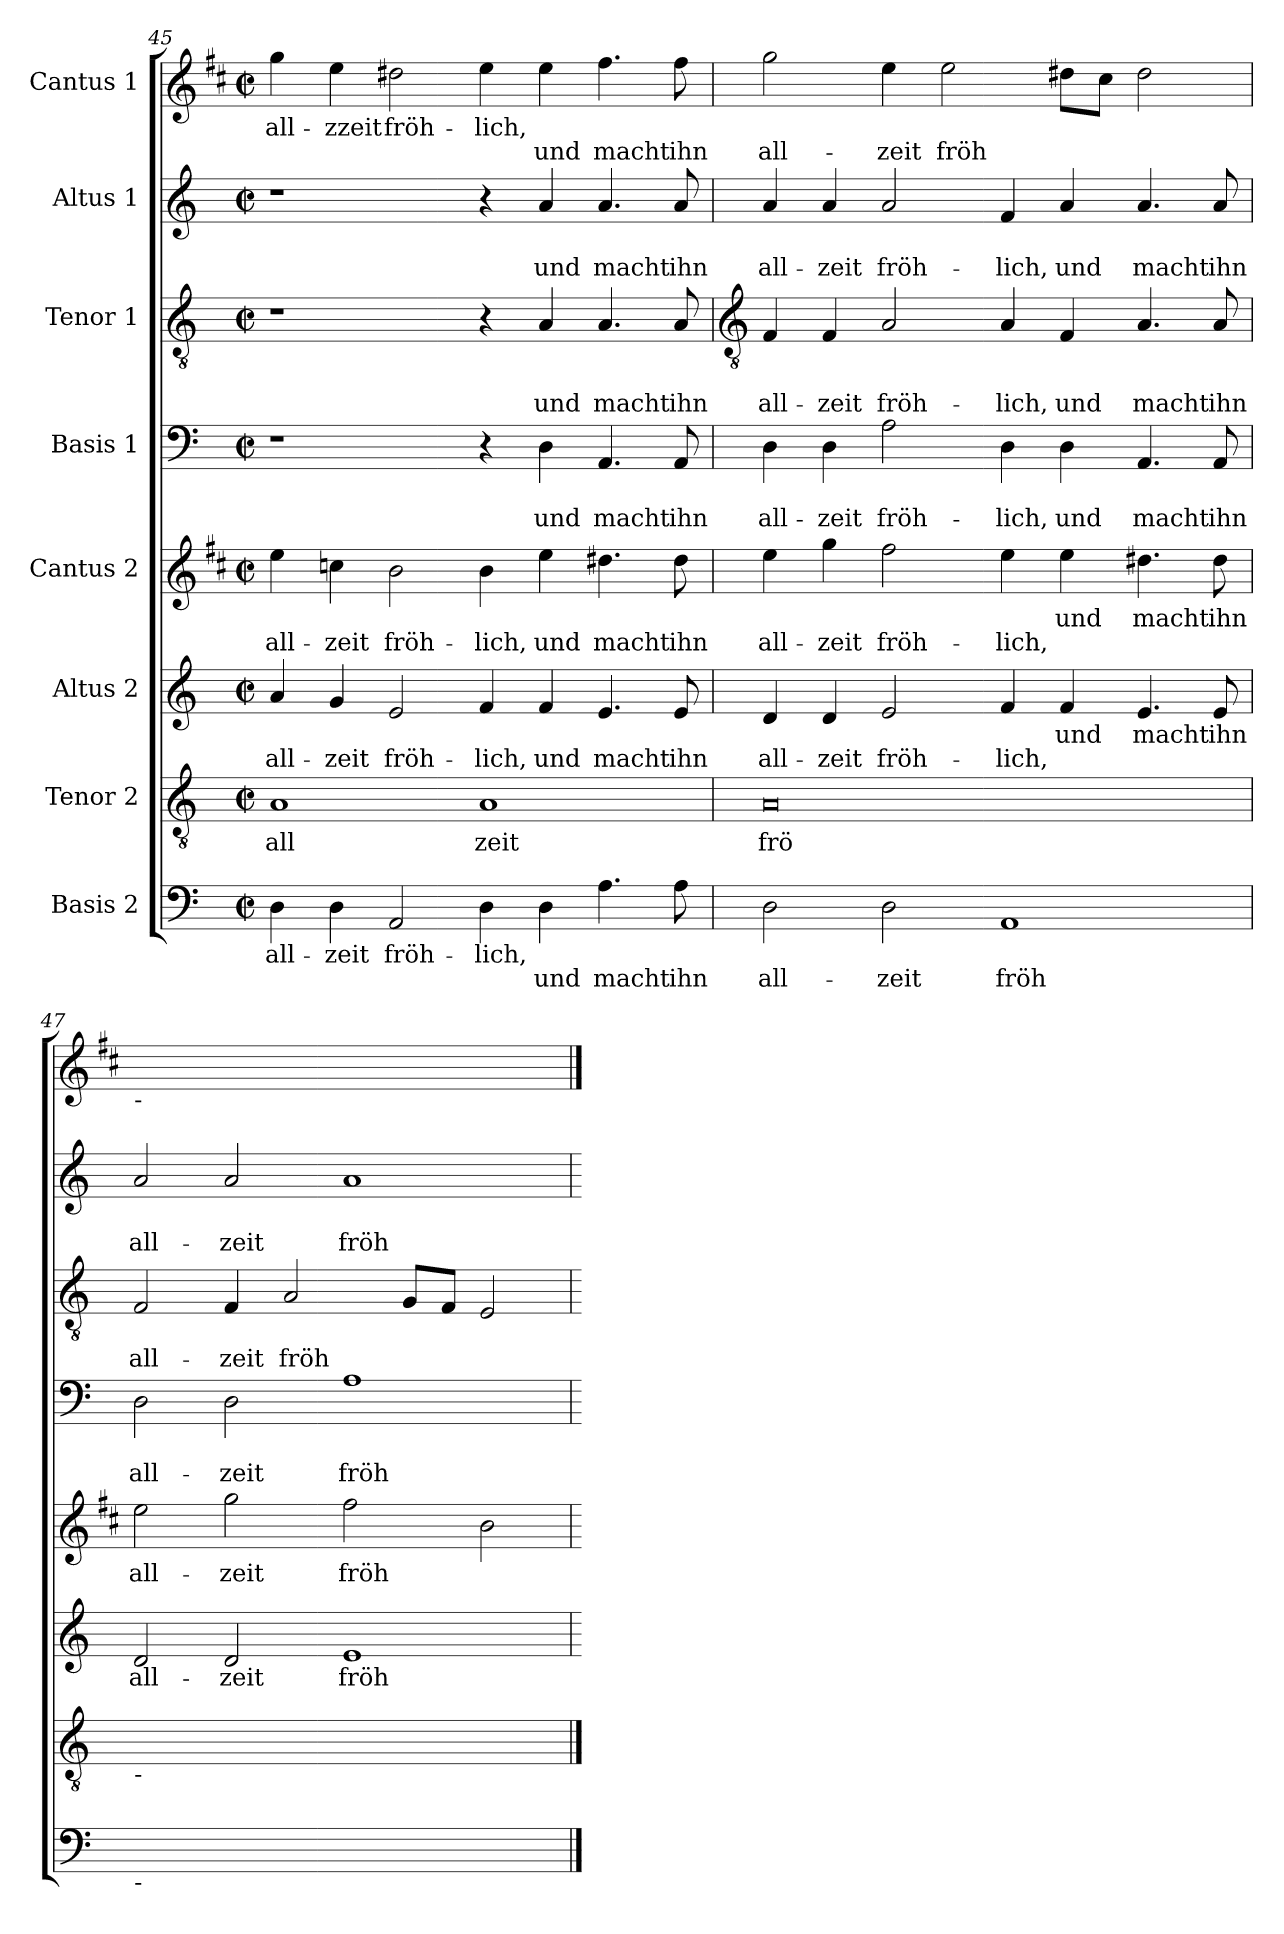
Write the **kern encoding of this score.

**kern	**text	**text	**kern	**text	**kern	**text	**text	**kern	**text	**text	**kern	**text	**text	**kern	**text	**text	**kern	**text	**text	**kern	**text	**text
*part8	*part8	*part8	*part7	*part7	*part6	*part6	*part6	*part5	*part5	*part5	*part4	*part4	*part4	*part3	*part3	*part3	*part2	*part2	*part2	*part1	*part1	*part1
*staff8	*staff8	*staff8	*staff7	*staff7	*staff6	*staff6	*staff6	*staff5	*staff5	*staff5	*staff4	*staff4	*staff4	*staff3	*staff3	*staff3	*staff2	*staff2	*staff2	*staff1	*staff1	*staff1
*I"Basis 2	*	*	*I"Tenor 2	*	*I"Altus 2	*	*	*I"Cantus 2	*	*	*I"Basis 1	*	*	*I"Tenor 1	*	*	*I"Altus 1	*	*	*I"Cantus 1	*	*
!!LO:LB:g=z
*clefF4	*	*	*clefGv2	*	*clefG2	*	*	*clefG2	*	*	*clefF4	*	*	*clefGv2	*	*	*clefG2	*	*	*clefG2	*	*
*	*	*	*	*	*	*	*	*ITrd1c2	*	*	*	*	*	*	*	*	*	*	*	*ITrd1c2	*	*
*k[]	*	*	*k[]	*	*k[]	*	*	*k[]	*	*	*k[]	*	*	*k[]	*	*	*k[]	*	*	*k[]	*	*
*C:	*	*	*C:	*	*C:	*	*	*C:	*	*	*C:	*	*	*C:	*	*	*C:	*	*	*C:	*	*
*M4/2	*	*	*M4/2	*	*M4/2	*	*	*M4/2	*	*	*M4/2	*	*	*M4/2	*	*	*M4/2	*	*	*M4/2	*	*
*met(c|)	*	*	*met(c|)	*	*met(c|)	*	*	*met(c|)	*	*	*met(c|)	*	*	*met(c|)	*	*	*met(c|)	*	*	*met(c|)	*	*
=45	=45	=45	=45	=45	=45	=45	=45	=45	=45	=45	=45	=45	=45	=45	=45	=45	=45	=45	=45	=45	=45	=45
!	!LO:LY:b	!	!	!LO:LY:b	!	!	!LO:LY:b	!	!	!LO:LY:b	!	!	!	!	!	!	!	!	!	!	!LO:LY:b	!
4D	all-	.	1A	all	4a	.	all-	4dd	.	all-	1r	.	.	1r	.	.	1r	.	.	4ff	all-	.
!	!LO:LY:b	!	!	!	!	!	!LO:LY:b	!	!	!LO:LY:b	!	!	!	!	!	!	!	!	!	!	!LO:LY:b	!
4D	-zeit	.	.	.	4g	.	-zeit	4b-X	.	-zeit	.	.	.	.	.	.	.	.	.	4dd	-zzeit	.
!	!LO:LY:b	!	!	!	!	!	!LO:LY:b	!	!	!LO:LY:b	!	!	!	!	!	!	!	!	!	!	!LO:LY:b	!
2AA	fröh-	.	.	.	2e	.	fröh-	2a	.	fröh-	.	.	.	.	.	.	.	.	.	2cc#X	fröh-	.
!	!LO:LY:b	!	!	!LO:LY:b	!	!	!LO:LY:b	!	!	!LO:LY:b	!	!	!	!	!	!	!	!	!	!	!LO:LY:b	!
4D	-lich,	.	1A	zeit	4f	.	-lich,	4a	.	-lich,	4r	.	.	4r	.	.	4r	.	.	4dd	-lich,	.
!	!	!LO:LY:b	!	!	!	!	!LO:LY:b	!	!	!LO:LY:b	!	!	!LO:LY:b	!	!	!LO:LY:b	!	!	!LO:LY:b	!	!	!LO:LY:b
4D	.	und	.	.	4f	.	und	4dd	.	und	4D	.	und	4A	.	und	4a	.	und	4dd	.	und
!	!	!LO:LY:b	!	!	!	!	!LO:LY:b	!	!	!LO:LY:b	!	!	!LO:LY:b	!	!	!LO:LY:b	!	!	!LO:LY:b	!	!	!LO:LY:b
4.A	.	macht	.	.	4.e	.	macht	4.cc#X	.	macht	4.AA	.	macht	4.A	.	macht	4.a	.	macht	4.ee	.	macht
!	!	!LO:LY:b	!	!	!	!	!LO:LY:b	!	!	!LO:LY:b	!	!	!LO:LY:b	!	!	!LO:LY:b	!	!	!LO:LY:b	!	!	!LO:LY:b
8A	.	ihn	.	.	8e	.	ihn	8cc#	.	ihn	8AA	.	ihn	8A	.	ihn	8a	.	ihn	8ee	.	ihn
!!LO:LB:g=z
=46	=46	=46	=46	=46	=46	=46	=46	=46	=46	=46	=46	=46	=46	=46	=46	=46	=46	=46	=46	=46	=46	=46
*	*	*	*	*	*	*	*	*	*	*	*	*	*	*clefGv2	*	*	*	*	*	*	*	*
!	!	!LO:LY:b	!	!LO:LY:b	!	!	!LO:LY:b	!	!	!LO:LY:b	!	!	!LO:LY:b	!	!	!LO:LY:b	!	!	!LO:LY:b	!	!	!LO:LY:b
2D	.	all-	0A	frö	4d	.	all-	4dd	.	all-	4D	.	all-	4F	.	all-	4a	.	all-	2ff	.	all-
!	!	!	!	!	!	!	!LO:LY:b	!	!	!LO:LY:b	!	!	!LO:LY:b	!	!	!LO:LY:b	!	!	!LO:LY:b	!	!	!
.	.	.	.	.	4d	.	-zeit	4ff	.	-zeit	4D	.	-zeit	4F	.	-zeit	4a	.	-zeit	.	.	.
!	!	!LO:LY:b	!	!	!	!	!LO:LY:b	!	!	!LO:LY:b	!	!	!LO:LY:b	!	!	!LO:LY:b	!	!	!LO:LY:b	!	!	!LO:LY:b
2D	.	-zeit	.	.	2e	.	fröh-	2ee	.	fröh-	2A	.	fröh-	2A	.	fröh-	2a	.	fröh-	4dd	.	-zeit
!	!	!	!	!	!	!	!	!	!	!	!	!	!	!	!	!	!	!	!	!	!	!LO:LY:b
.	.	.	.	.	.	.	.	.	.	.	.	.	.	.	.	.	.	.	.	2dd	.	fröh
!	!	!LO:LY:b	!	!	!	!	!LO:LY:b	!	!	!LO:LY:b	!	!	!LO:LY:b	!	!	!LO:LY:b	!	!	!LO:LY:b	!	!	!
1AA	.	fröh	.	.	4f	.	-lich,	4dd	.	-lich,	4D	.	-lich,	4A	.	-lich,	4f	.	-lich,	.	.	.
!	!	!	!	!	!	!LO:LY:b	!	!	!LO:LY:b	!	!	!	!LO:LY:b	!	!	!LO:LY:b	!	!	!LO:LY:b	!	!	!
.	.	.	.	.	4f	und	.	4dd	und	.	4D	.	und	4F	.	und	4a	.	und	8cc#XL	.	.
.	.	.	.	.	.	.	.	.	.	.	.	.	.	.	.	.	.	.	.	8bJ	.	.
!	!	!	!	!	!	!LO:LY:b	!	!	!LO:LY:b	!	!	!	!LO:LY:b	!	!	!LO:LY:b	!	!	!LO:LY:b	!	!	!
.	.	.	.	.	4.e	macht	.	4.cc#X	macht	.	4.AA	.	macht	4.A	.	macht	4.a	.	macht	2cc#	.	.
!	!	!	!	!	!	!LO:LY:b	!	!	!LO:LY:b	!	!	!	!LO:LY:b	!	!	!LO:LY:b	!	!	!LO:LY:b	!	!	!
.	.	.	.	.	8e	ihn	.	8cc#	ihn	.	8AA	.	ihn	8A	.	ihn	8a	.	ihn	.	.	.
=47	=47	=47	=47	=47	=47	=47	=47	=47	=47	=47	=47	=47	=47	=47	=47	=47	=47	=47	=47	=47	=47	=47
!	!	!	!	!	!	!	!	!	!	!	!	!	!	!	!	!	!	!	!	!LO:TX:b:t=-	!	!
!	!	!	!LO:TX:b:t=-	!	!	!	!	!	!	!	!	!	!	!	!	!	!	!	!	!	!	!
!LO:TX:b:t=-	!	!	!	!	!	!	!	!	!	!	!	!	!	!	!	!	!	!	!	!	!	!
!	!	!LO:LY:b	!	!LO:LY:b	!	!LO:LY:b	!	!	!LO:LY:b	!	!	!	!LO:LY:b	!	!	!LO:LY:b	!	!	!LO:LY:b	!	!	!LO:LY:b
0Dyy	.	lich.	0Ayy	lich.	2d	all-	.	2dd	all-	.	2D	.	all-	2F	.	all-	2a	.	all-	0ddyy	.	lich.
!	!	!	!	!	!	!LO:LY:b	!	!	!LO:LY:b	!	!	!	!LO:LY:b	!	!	!LO:LY:b	!	!	!LO:LY:b	!	!	!
.	.	.	.	.	2d	-zeit	.	2ff	-zeit	.	2D	.	-zeit	4F	.	-zeit	2a	.	-zeit	.	.	.
!	!	!	!	!	!	!	!	!	!	!	!	!	!	!	!	!LO:LY:b	!	!	!	!	!	!
.	.	.	.	.	.	.	.	.	.	.	.	.	.	2A	.	fröh	.	.	.	.	.	.
!	!	!	!	!	!	!LO:LY:b	!	!	!LO:LY:b	!	!	!	!LO:LY:b	!	!	!	!	!	!LO:LY:b	!	!	!
.	.	.	.	.	1e	fröh	.	2ee	fröh	.	1A	.	fröh	.	.	.	1a	.	fröh	.	.	.
.	.	.	.	.	.	.	.	.	.	.	.	.	.	8GL	.	.	.	.	.	.	.	.
.	.	.	.	.	.	.	.	.	.	.	.	.	.	8FJ	.	.	.	.	.	.	.	.
.	.	.	.	.	.	.	.	2a	.	.	.	.	.	2E	.	.	.	.	.	.	.	.
==	==	==	==	==	=	==	==	=	==	==	=	==	==	=	==	==	=	==	==	==	==	==
*-	*-	*-	*-	*-	*-	*-	*-	*-	*-	*-	*-	*-	*-	*-	*-	*-	*-	*-	*-	*-	*-	*-
